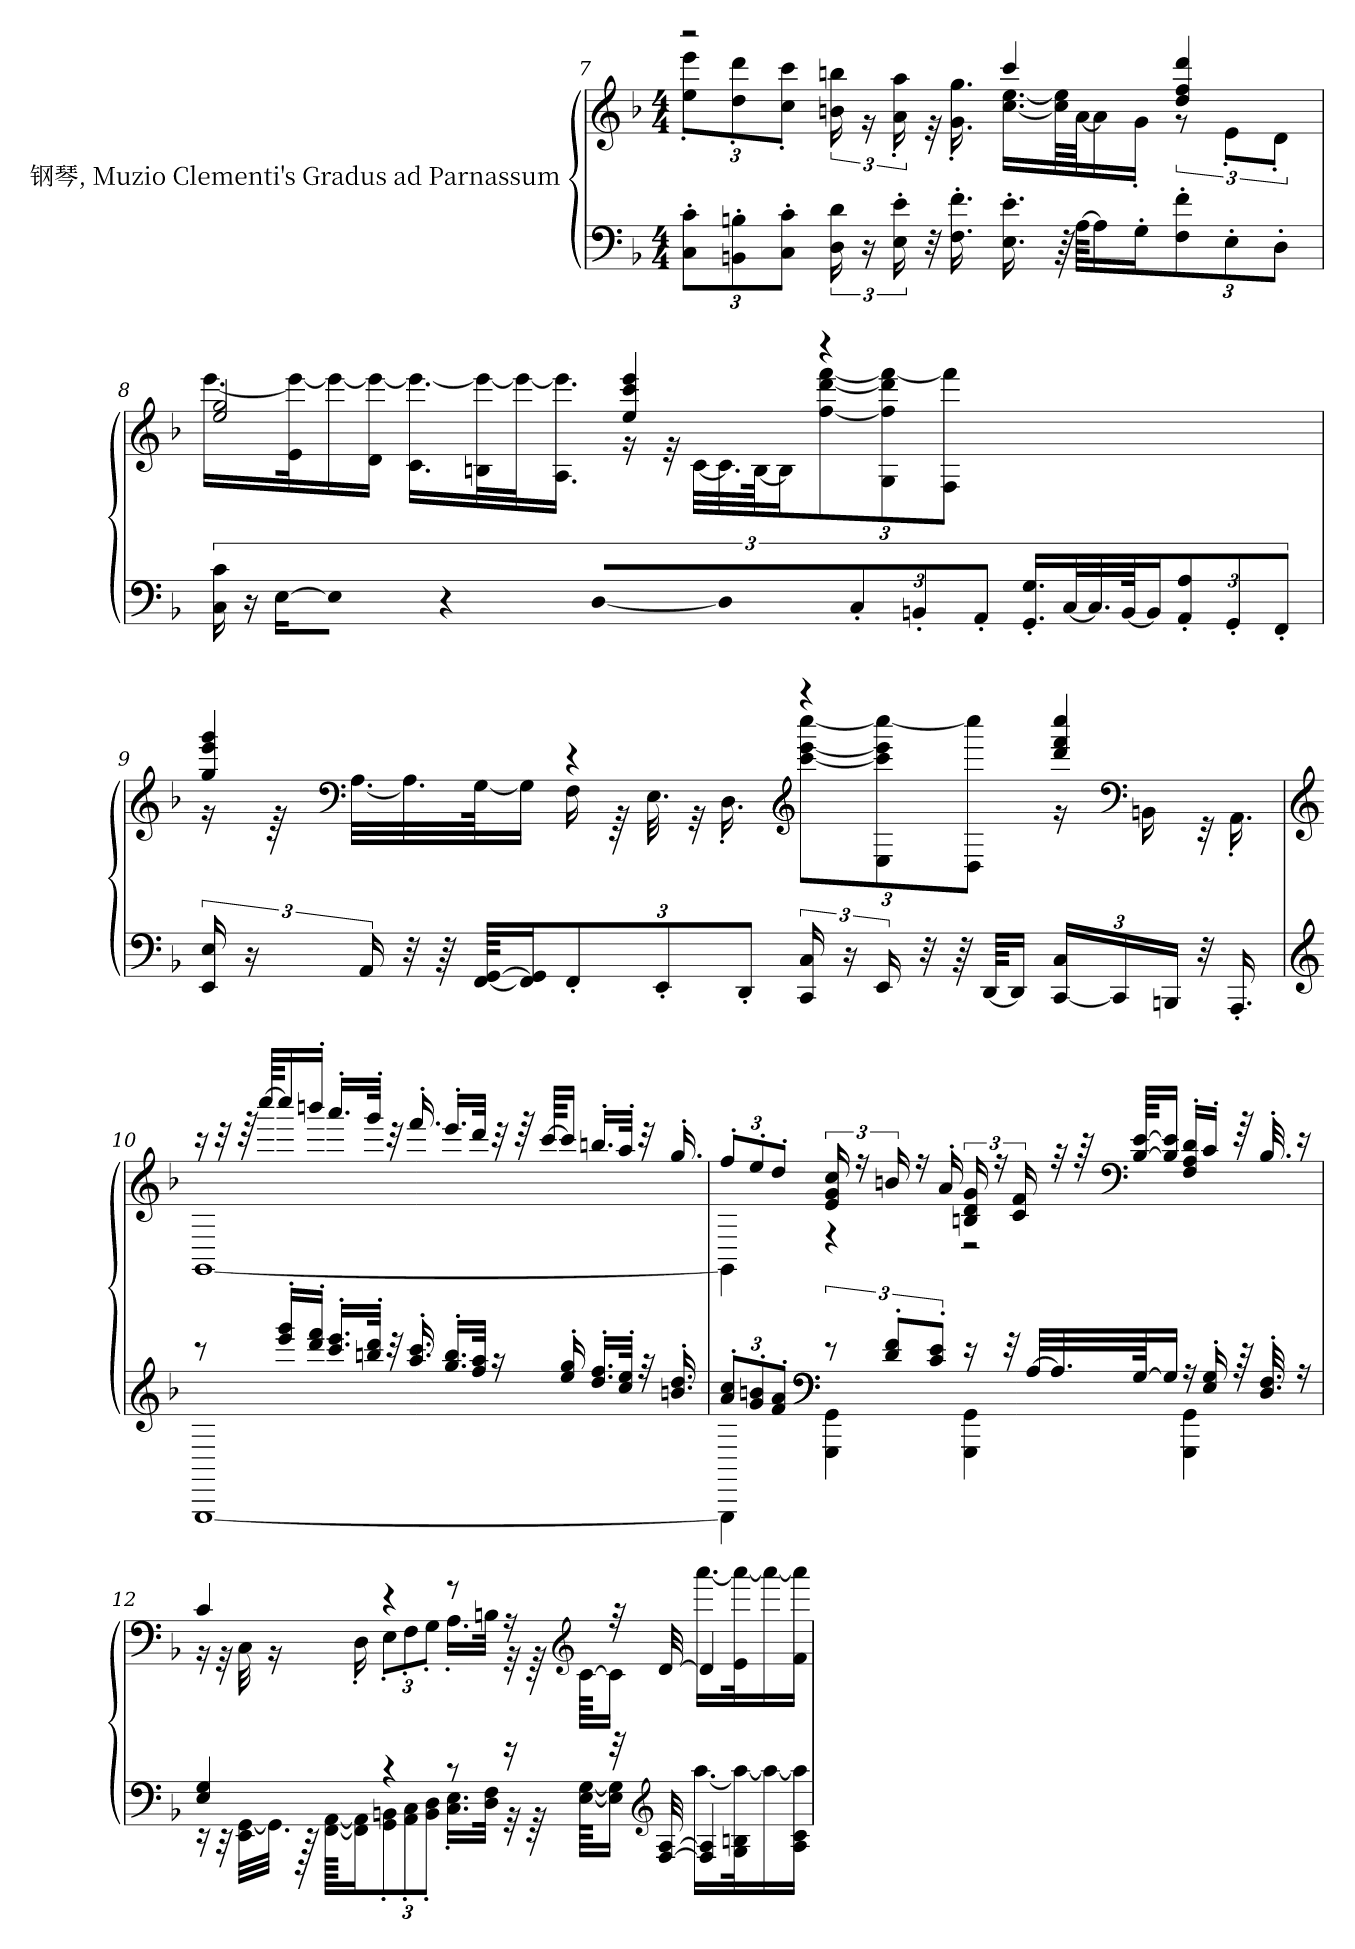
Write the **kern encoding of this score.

**kern	**kern
*part1	*part1
*staff2	*staff1
*I"钢琴, Muzio Clementi's Gradus ad Parnassum	*
!!LO:LB:g=z
*clefF4	*clefG2
*k[b-]	*k[b-]
*M4/4	*M4/4
=7	=7
*	*^
*Xbrackettup	*	*Xbrackettup
12C\' 12c\'L	2r	12ee\' 12eee\'L
12BBn\' 12Bn\'	.	12dd\' 12ddd\'
12C\' 12c\'J	.	12cc\' 12ccc\'J
*brackettup	*	*brackettup
24D\ 24d\	.	24bn\ 24bbn\
24r	.	24r
24E\' 24e\'	.	24a\' 24aa\'
32r	.	32r
16.F\' 16.f\'	.	16.g\' 16.gg\'
16.E\' 16.e\'	4ccc/	[16.cc\ [16.ee\LL
64r	.	64cc\] 64ee\]LL
[64A\KKLL	.	[64a\JJ
16A\]	.	16a\]
16G'\J	.	16g'\JJ
*Xbrackettup	*	*
12F\' 12f\'	4dd/ 4ff/ 4ddd/	12r
12E'\	.	12e'\L
12D'\J	.	12d'\J
!!LO:PB:g=z	!!
=8	=8	=8
*brackettup	*	*
24C\ 24c\	2ee/ 2gg/	[16.eee\LL
24r	.	.
[24E\LL	.	.
.	.	32e\ 32eee\_K
32E\JJk]	.	16eee\_
64r	.	.
[64D/KKLL	.	.
16D/J]	.	16d\ 16eee\_JJ
*Xbrackettup	*	*
12C'/	.	16.c\ 16.eee\_LL
12BBn'/	.	.
.	.	32Bn\ 32eee\_L
.	.	32eee\J_
.	.	16.A\ 16.eee\]JJ
12AA'/J	.	.
16.GG/' 16.G/'LL	4ee/ 4ccc/ 4eee/	16r
.	.	32r
[32C/L	.	[32c\LLL
32.C/]	.	32.c\]
[64BB/JK	.	[64B\JK
16BB/J]	.	16B\J]
*	*	*Xbrackettup
12AA/' 12A/'	4r	[12ff\ [12ddd\ [12fff\
12GG'/	.	12G\ 12ff\] 12ddd\] 12fff\_
12FF'/J	.	12F\ 12fff\]J
!!LO:LB:g=z	!!
=9	=9	=9
*brackettup	*	*
24EE/ 24E/	4gg/ 4eee/ 4ggg/	16r
24r	.	.
.	.	64r
*	*clefF4	*
.	.	[32.A\LLL
24AA/	.	.
32r	.	32.A\]
64r	.	.
[64FF/ [64GG/KKLL	.	[64G\JK
16FF/] 16GG/]J	.	16G\JJ]
*Xbrackettup	*	*
12FF'/	4r	16F\
.	.	64r
.	.	32.E\
12EE'/	.	.
.	.	32r
.	.	16.D'\
12DD'/J	.	.
*	*clefG2	*
*brackettup	*	*
24CC/ 24C/	4r	[12ccc\ [12eee\ [12cccc\L
24r	.	.
24EE/	.	12E\ 12ccc\] 12eee\] 12cccc\_
32r	.	.
64r	.	.
.	.	12D\ 12cccc\]J
[64DD/KKLL	.	.
16DD/JJ]	.	.
*Xbrackettup	*	*
[24CC/ 24C/LL	4ddd/ 4fff/ 4cccc/	16r
24CC/]	.	.
*	*clefF4	*
.	.	16BBn\
24BBBn/JJ	.	.
32r	.	32r
16.AAA'/	.	16.AA'\
!!LO:LB:g=z	!!
=10	=10	=10
*clefG2	*clefG2	*
*^	*	*
8r	[1GGG	16r	[1GG
.	.	32r	.
.	.	64r	.
.	.	[64cccc/KKLL	.
16eee/' 16ggg/'LL	.	16cccc/]	.
16ddd/' 16fff/'JJ	.	16bbbn'/JJ	.
16.ccc/' 16.eee/'LL	.	16.aaa'/LL	.
32bbn/' 32ddd/'JJk	.	32ggg'/JJk	.
32r	.	32r	.
16.aa/' 16.ccc/'	.	16.fff'/	.
16.gg/' 16.bb/'LL	.	16.eee'/LL	.
32ff/ 32aa/JJk	.	32ddd/JJk	.
16r	.	32r	.
.	.	64r	.
.	.	[64ccc/KKLL	.
16ee/' 16gg/'	.	16ccc/JJ]	.
16.dd/' 16.ff/'LL	.	16.bbn'/LL	.
32cc/' 32ee/'JJk	.	32aa'/JJk	.
32r	.	32r	.
16.bn/' 16.dd/'	.	16.gg'/	.
!!LO:LB:g=z	!!
=11	=11	=11	=11
12a/' 12cc/'L	4GGG\]	12ff'/L	4GG\]
12g/' 12bn/'	.	12ee'/	.
12f/' 12a/'J	.	12dd'/J	.
*clefF4	*	*	*
*brackettup	*	*brackettup	*
12r	4GGG\ 4GG\	24e/ 24g/ 24cc/	4r
.	.	24r	.
12d/' 12f/'L	.	24bn/	.
.	.	16r	.
12c/' 12e/'J	.	.	.
.	.	16a'/	.
16r	4GGG\ 4GG\	24Bn/ 24d/ 24g/	2r
.	.	24r	.
32r	.	.	.
.	.	24c/ 24f/	.
[32A/LLL	.	.	.
32.A/]	.	32r	.
.	.	64r	.
*	*	*clefF4	*
[64G/JK	.	[64B/ [64e/KKLL	.
16G/JJ]	.	16B/] 16e/]JJ	.
16r	4GGG\ 4GG\	16F/' 16A/' 16d/'LL	.
16E/' 16G/'	.	16c'/JJ	.
64r	.	64r	.
32.D/' 32.F/'	.	32.B'/	.
16r	.	16r	.
!!LO:LB:g=z	!!
=12	=12	=12	=12
4E/ 4G/	16r	4c/	16r
.	32r	.	32r
.	32EE\ [32GG\LLL	.	32C\
.	32.GG\JJJ]	.	16r
.	128r	.	.
.	[128FF\ [128AA\KKKLL	.	.
.	16FF\] 16AA\]J	.	16D'\
*	*Xbrackettup	*	*Xbrackettup
4r	12GG\' 12BBn\'	4r	12E'\L
.	12AA\' 12C\'	.	12F'\
.	12BB\' 12D\'J	.	12G'\J
8r	16.C\' 16.E\'LL	8r	16.A'\LL
.	32D\ 32F\JJk	.	32Bn\JJk
16r	32r	16r	32r
.	64r	.	64r
*	*	*clefG2	*
.	[64E\ [64G\KKLL	.	[64c\KKLL
32r	16E\] 16G\]JJ	32r	16c\JJ]
*clefG2	*	*	*
[32F/ [32A/	.	[32d/	.
4F/] 4A/]	[16.aa\LL	4d/]	[16.aaa\LL
.	32G\ 32Bn\ 32aa\_K	.	32e\ 32aaa\_K
.	16aa\_	.	16aaa\_
.	16A\ 16c\ 16aa\]JJ	.	16f\ 16aaa\]JJ
*v	*v	*	*
*	*v	*v
=	=
*-	*-
